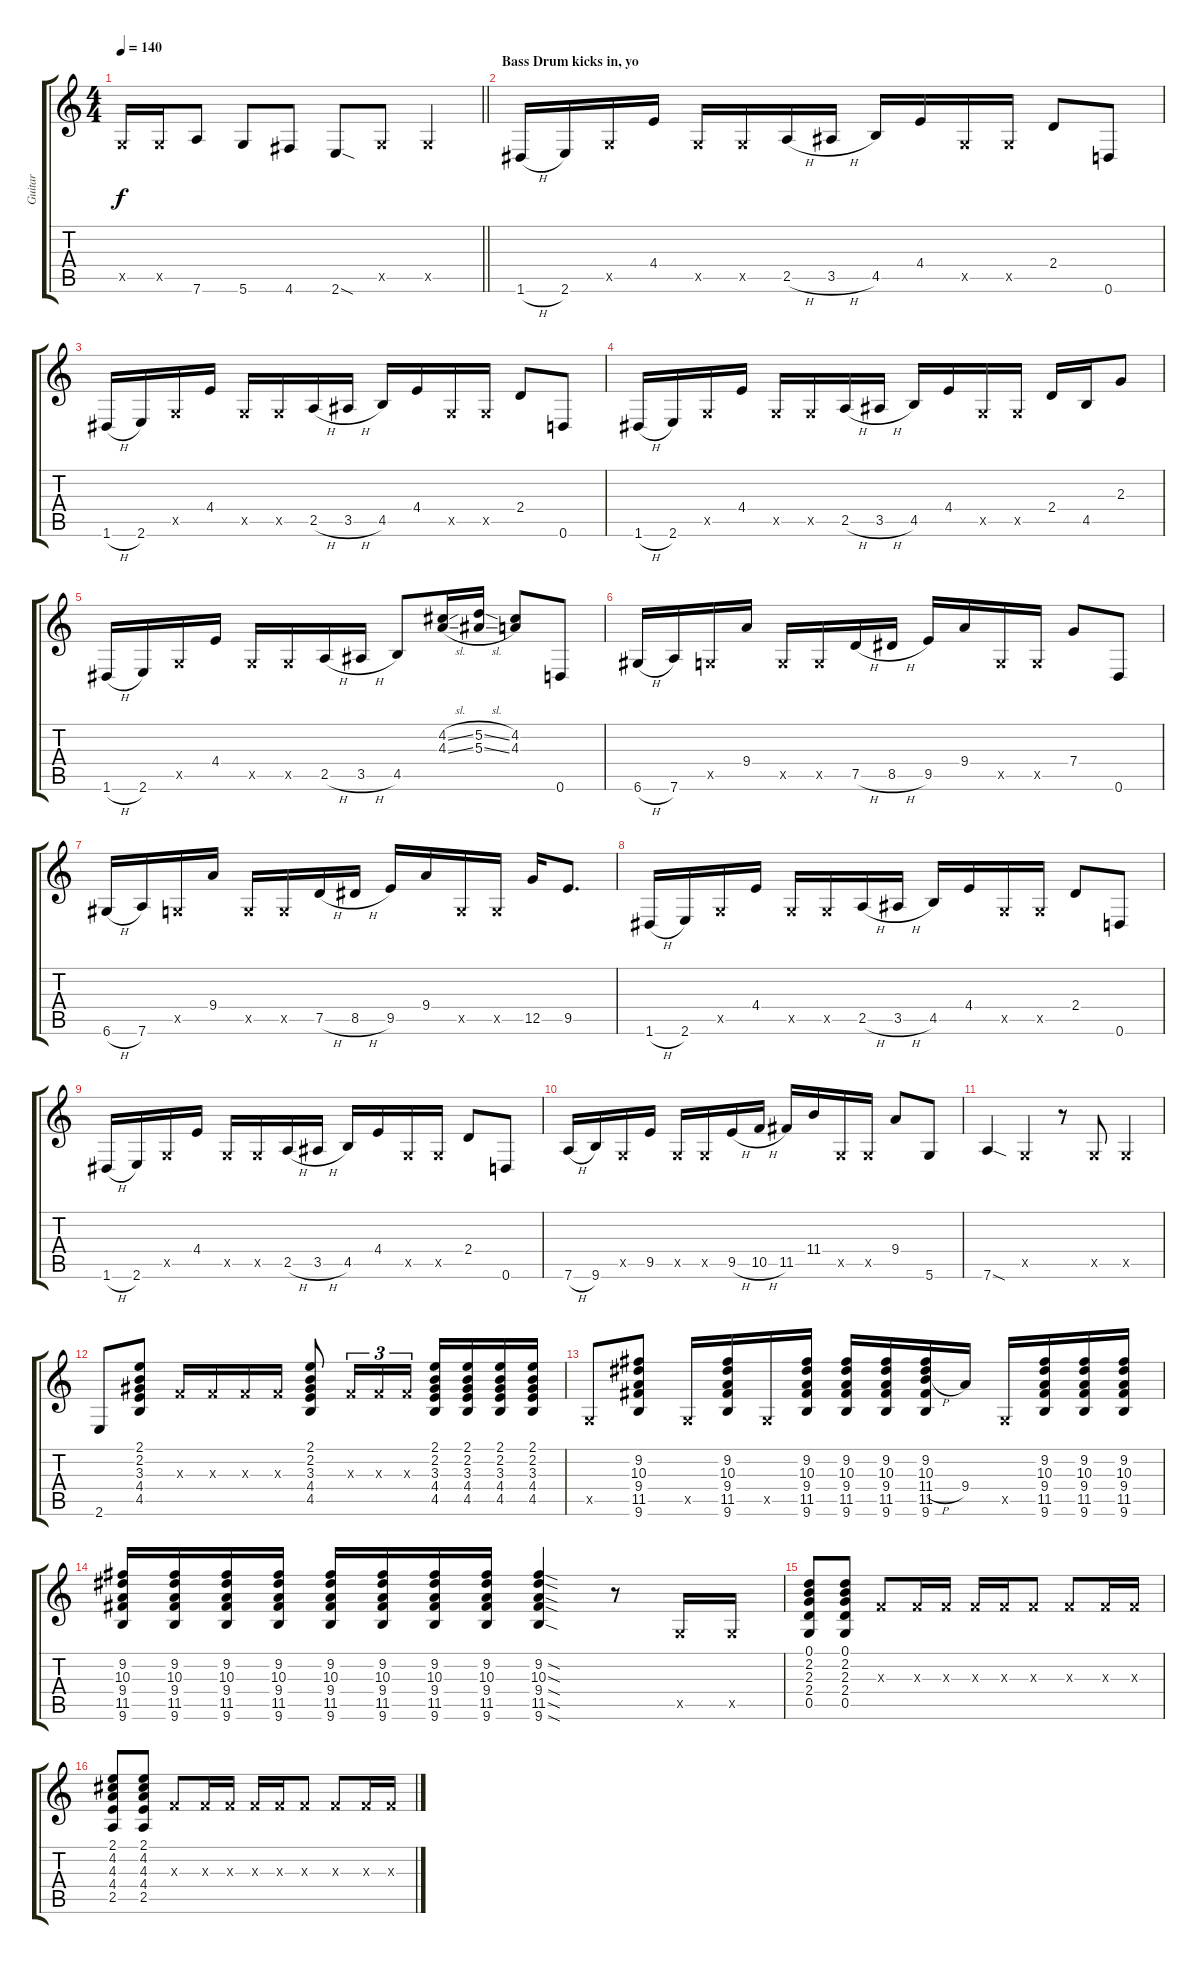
\track ("Guitar" "Guitar") {instrument acousticguitarsteel}
\staff {score tabs}
\tuning (D4 A3 F3 C3 G2 D2) {hide}
\ts (4 4)
\tempo 140
\clef g2
\barLineRight lightlight
\ks c
0.5{x}.16{dy f} 0.5{x}.16 7.6.8 5.6.8 4.6.8 2.6{sod}.8 0.5{x}.8 0.5{x}.4 |
\section ("" "Bass Drum kicks in, yo")
1.6{h}.16 2.6.16 0.5{x}.16 4.4.16 0.5{x}.16 0.5{x}.16 2.5{h}.16 3.5{h}.16 4.5.16 4.4.16 0.5{x}.16 0.5{x}.16 2.4.8 0.6.8 |
1.6{h}.16 2.6.16 0.5{x}.16 4.4.16 0.5{x}.16 0.5{x}.16 2.5{h}.16 3.5{h}.16 4.5.16 4.4.16 0.5{x}.16 0.5{x}.16 2.4.8 0.6.8 |
1.6{h}.16 2.6.16 0.5{x}.16 4.4.16 0.5{x}.16 0.5{x}.16 2.5{h}.16 3.5{h}.16 4.5.16 4.4.16 0.5{x}.16 0.5{x}.16 2.4.16 4.5.16 2.3.8 |
1.6{h}.16 2.6.16 0.5{x}.16 4.4.16 0.5{x}.16 0.5{x}.16 2.5{h}.16 3.5{h}.16 4.5.8 (4.2{sl} 4.3{sl}).16 (5.2{sl} 5.3{sl}).16 (4.2 4.3).8 0.6.8 |
6.6{h}.16 7.6.16 0.5{x}.16 9.4.16 0.5{x}.16 0.5{x}.16 7.5{h}.16 8.5{h}.16 9.5.16 9.4.16 0.5{x}.16 0.5{x}.16 7.4.8 0.6.8 |
6.6{h}.16 7.6.16 0.5{x}.16 9.4.16 0.5{x}.16 0.5{x}.16 7.5{h}.16 8.5{h}.16 9.5.16 9.4.16 0.5{x}.16 0.5{x}.16 12.5.16 9.5.8{d} |
1.6{h}.16 2.6.16 0.5{x}.16 4.4.16 0.5{x}.16 0.5{x}.16 2.5{h}.16 3.5{h}.16 4.5.16 4.4.16 0.5{x}.16 0.5{x}.16 2.4.8 0.6.8 |
1.6{h}.16 2.6.16 0.5{x}.16 4.4.16 0.5{x}.16 0.5{x}.16 2.5{h}.16 3.5{h}.16 4.5.16 4.4.16 0.5{x}.16 0.5{x}.16 2.4.8 0.6.8 |
7.6{h}.16 9.6.16 0.5{x}.16 9.5.16 0.5{x}.16 0.5{x}.16 9.5{h}.16 10.5{h}.16 11.5.16 11.4.16 0.5{x}.16 0.5{x}.16 9.4.8 5.6.8 |
7.6{sod}.4 0.5{x}.4 r.8 0.5{x}.8 0.5{x}.4 |
2.6.8 (2.1 2.2 3.3 4.4 4.5).8 0.3{x}.16 0.3{x}.16 0.3{x}.16 0.3{x}.16 (2.1 2.2 3.3 4.4 4.5).8 0.3{x}.16{tu (3 2)} 0.3{x}.16{tu (3 2)} 0.3{x}.16{tu (3 2)} (2.1 2.2 3.3 4.4 4.5).16 (2.1 2.2 3.3 4.4 4.5).16 (2.1 2.2 3.3 4.4 4.5).16 (2.1 2.2 3.3 4.4 4.5).16 |
0.5{x}.8 (9.2 10.3 9.4 11.5 9.6).8 0.5{x}.16 (9.2 10.3 9.4 11.5 9.6).16 0.5{x}.16 (9.2 10.3 9.4 11.5 9.6).16 (9.2 10.3 9.4 11.5 9.6).16 (9.2 10.3 9.4 11.5 9.6).16 (9.2 10.3 11.4{h} 11.5 9.6).16 9.4.16 0.5{x}.16 (9.2 10.3 9.4 11.5 9.6).16 (9.2 10.3 9.4 11.5 9.6).16 (9.2 10.3 9.4 11.5 9.6).16 |
(9.2 10.3 9.4 11.5 9.6).16 (9.2 10.3 9.4 11.5 9.6).16 (9.2 10.3 9.4 11.5 9.6).16 (9.2 10.3 9.4 11.5 9.6).16 (9.2 10.3 9.4 11.5 9.6).16 (9.2 10.3 9.4 11.5 9.6).16 (9.2 10.3 9.4 11.5 9.6).16 (9.2 10.3 9.4 11.5 9.6).16 (9.2{sod} 10.3{sod} 9.4{sod} 11.5{sod} 9.6{sod}).4 r.8 0.5{x}.16 0.5{x}.16 |
(0.1 2.2 2.3 2.4 0.5).8 (0.1 2.2 2.3 2.4 0.5).8 0.3{x}.8 0.3{x}.16 0.3{x}.16 0.3{x}.16 0.3{x}.16 0.3{x}.8 0.3{x}.8 0.3{x}.16 0.3{x}.16 |
(2.1 4.2 4.3 4.4 2.5).8 (2.1 4.2 4.3 4.4 2.5).8 0.3{x}.8 0.3{x}.16 0.3{x}.16 0.3{x}.16 0.3{x}.16 0.3{x}.8 0.3{x}.8 0.3{x}.16 0.3{x}.16
